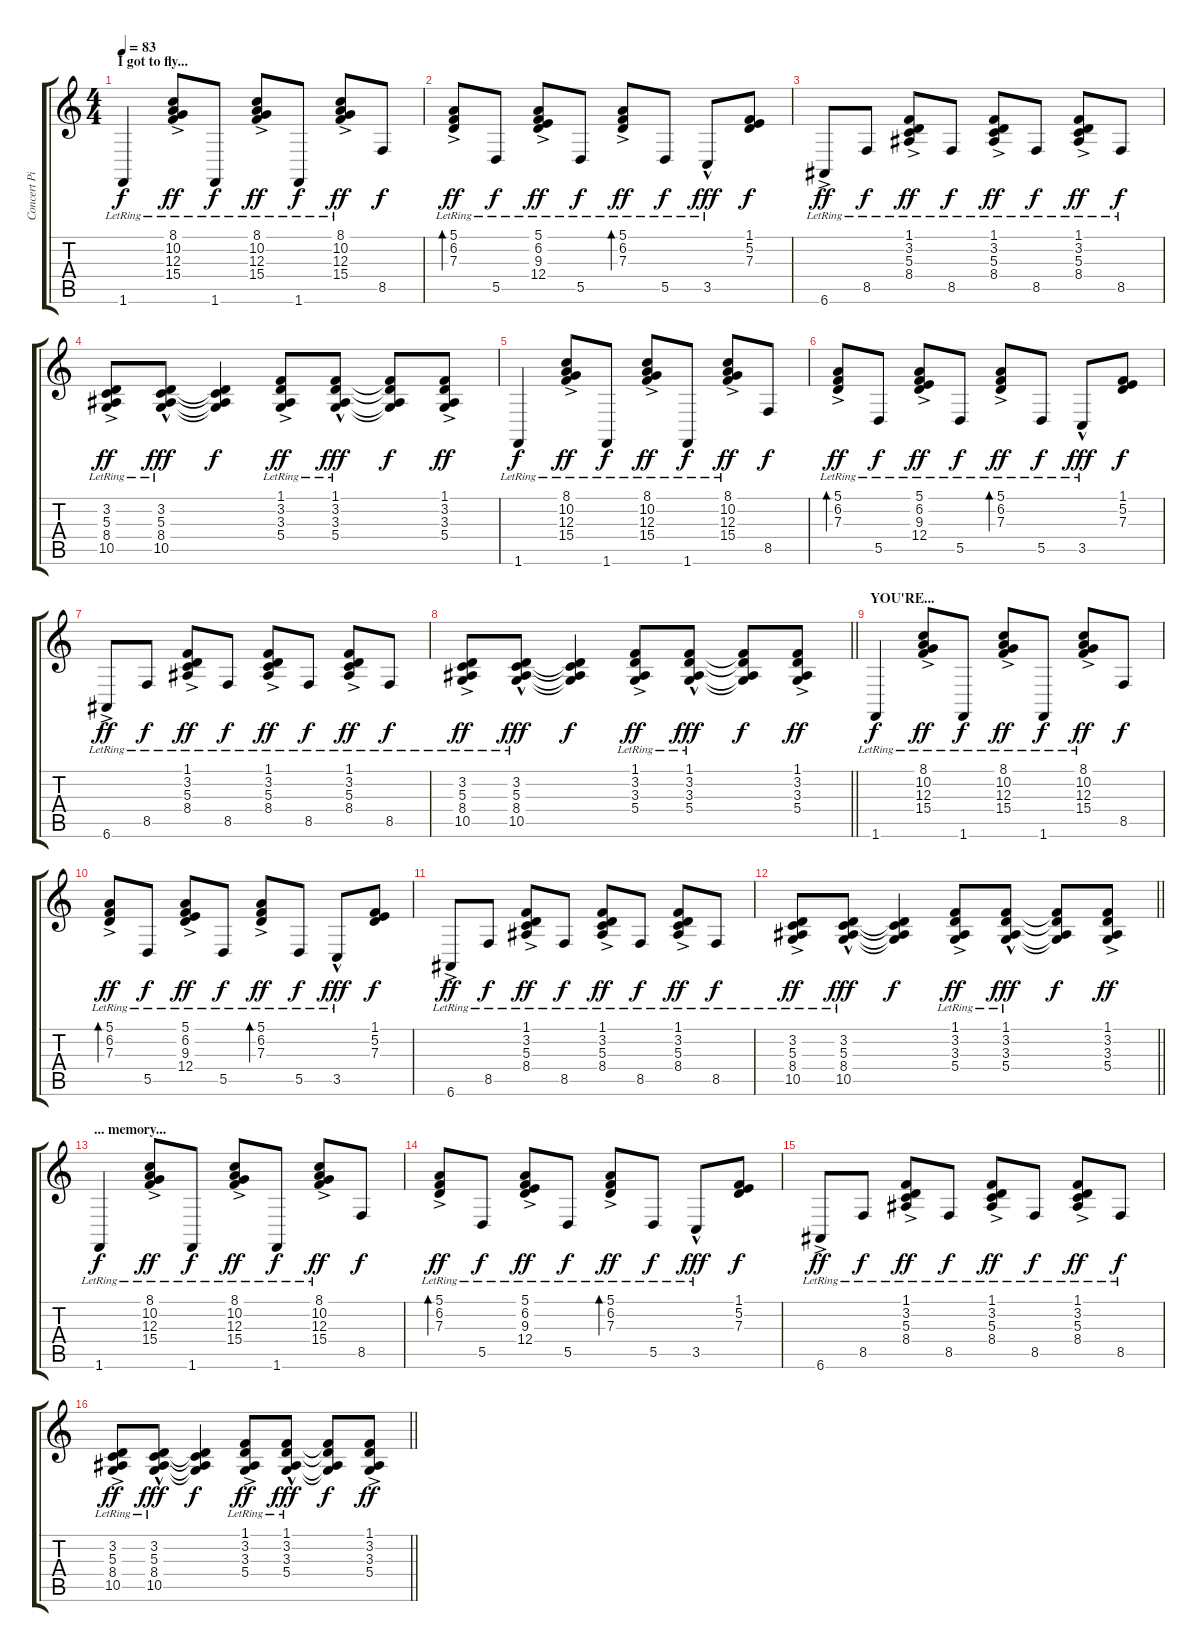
\track ("Concert Piano R (Mick)" "Concert Pi") {instrument brightacousticpiano}
\staff {score tabs}
\tuning (E4 B3 G3 D3 A2 E2) {hide}
\ts (4 4)
\section ("" "I got to fly...")
\tempo 83
\clef g2
\ks c
1.6{lr}.4{dy f} (8.1{ac lr} 10.2{ac lr} 12.3{ac lr} 15.4{ac lr}).8{dy ff} 1.6{lr}.8{dy f} (8.1{ac lr} 10.2{ac lr} 12.3{ac lr} 15.4{ac lr}).8{dy ff} 1.6{lr}.8{dy f} (8.1{ac lr} 10.2{ac lr} 12.3{ac lr} 15.4{ac lr}).8{dy ff} 8.5.8{dy f} |
(5.1{ac lr} 6.2{ac lr} 7.3{ac lr}).8{bd 120 dy ff} 5.5{lr}.8{dy f} (5.1{ac lr} 6.2{ac lr} 9.3{ac lr} 12.4{ac lr}).8{dy ff} 5.5{lr}.8{dy f} (5.1{ac lr} 6.2{ac lr} 7.3{ac lr}).8{bd 30 dy ff} 5.5{lr}.8{dy f} 3.5{hac lr}.8{dy fff} (1.1 5.2 7.3).8{dy f} |
6.6{ac lr}.8{dy ff} 8.5{lr}.8{dy f} (1.1{ac lr} 3.2{ac lr} 5.3{ac lr} 8.4{ac lr}).8{dy ff} 8.5{lr}.8{dy f} (1.1{ac lr} 3.2{ac lr} 5.3{ac lr} 8.4{ac lr}).8{dy ff} 8.5{lr}.8{dy f} (1.1{ac lr} 3.2{ac lr} 5.3{ac lr} 8.4{ac lr}).8{dy ff} 8.5{lr}.8{dy f} |
(3.2{ac lr} 5.3{ac lr} 8.4{ac lr} 10.5{ac lr}).8{dy ff} (3.2{hac lr} 5.3{hac lr} 8.4{hac lr} 10.5{hac lr}).8{dy fff} (3.2{t} 5.3{t} 8.4{t} 10.5{t}).4{dy f} (1.1{ac lr} 3.2{ac lr} 3.3{ac lr} 5.4{ac lr}).8{dy ff} (1.1{hac lr} 3.2{hac lr} 3.3{hac lr} 5.4{hac lr}).8{dy fff} (1.1{t} 3.2{t} 3.3{t} 5.4{t}).8{dy f} (1.1{ac} 3.2{ac} 3.3{ac} 5.4{ac}).8{dy ff} |
1.6{lr}.4{dy f} (8.1{ac lr} 10.2{ac lr} 12.3{ac lr} 15.4{ac lr}).8{dy ff} 1.6{lr}.8{dy f} (8.1{ac lr} 10.2{ac lr} 12.3{ac lr} 15.4{ac lr}).8{dy ff} 1.6{lr}.8{dy f} (8.1{ac lr} 10.2{ac lr} 12.3{ac lr} 15.4{ac lr}).8{dy ff} 8.5.8{dy f} |
(5.1{ac lr} 6.2{ac lr} 7.3{ac lr}).8{bd 120 dy ff} 5.5{lr}.8{dy f} (5.1{ac lr} 6.2{ac lr} 9.3{ac lr} 12.4{ac lr}).8{dy ff} 5.5{lr}.8{dy f} (5.1{ac lr} 6.2{ac lr} 7.3{ac lr}).8{bd 30 dy ff} 5.5{lr}.8{dy f} 3.5{hac lr}.8{dy fff} (1.1 5.2 7.3).8{dy f} |
6.6{ac lr}.8{dy ff} 8.5{lr}.8{dy f} (1.1{ac lr} 3.2{ac lr} 5.3{ac lr} 8.4{ac lr}).8{dy ff} 8.5{lr}.8{dy f} (1.1{ac lr} 3.2{ac lr} 5.3{ac lr} 8.4{ac lr}).8{dy ff} 8.5{lr}.8{dy f} (1.1{ac lr} 3.2{ac lr} 5.3{ac lr} 8.4{ac lr}).8{dy ff} 8.5{lr}.8{dy f} |
\barLineRight lightlight
(3.2{ac lr} 5.3{ac lr} 8.4{ac lr} 10.5{ac lr}).8{dy ff} (3.2{hac lr} 5.3{hac lr} 8.4{hac lr} 10.5{hac lr}).8{dy fff} (3.2{t} 5.3{t} 8.4{t} 10.5{t}).4{dy f} (1.1{ac lr} 3.2{ac lr} 3.3{ac lr} 5.4{ac lr}).8{dy ff} (1.1{hac lr} 3.2{hac lr} 3.3{hac lr} 5.4{hac lr}).8{dy fff} (1.1{t} 3.2{t} 3.3{t} 5.4{t}).8{dy f} (1.1{ac} 3.2{ac} 3.3{ac} 5.4{ac}).8{dy ff} |
\section ("" "YOU'RE...")
1.6{lr}.4{dy f} (8.1{ac lr} 10.2{ac lr} 12.3{ac lr} 15.4{ac lr}).8{dy ff} 1.6{lr}.8{dy f} (8.1{ac lr} 10.2{ac lr} 12.3{ac lr} 15.4{ac lr}).8{dy ff} 1.6{lr}.8{dy f} (8.1{ac lr} 10.2{ac lr} 12.3{ac lr} 15.4{ac lr}).8{dy ff} 8.5.8{dy f} |
(5.1{ac lr} 6.2{ac lr} 7.3{ac lr}).8{bd 120 dy ff} 5.5{lr}.8{dy f} (5.1{ac lr} 6.2{ac lr} 9.3{ac lr} 12.4{ac lr}).8{dy ff} 5.5{lr}.8{dy f} (5.1{ac lr} 6.2{ac lr} 7.3{ac lr}).8{bd 30 dy ff} 5.5{lr}.8{dy f} 3.5{hac lr}.8{dy fff} (1.1 5.2 7.3).8{dy f} |
6.6{ac lr}.8{dy ff} 8.5{lr}.8{dy f} (1.1{ac lr} 3.2{ac lr} 5.3{ac lr} 8.4{ac lr}).8{dy ff} 8.5{lr}.8{dy f} (1.1{ac lr} 3.2{ac lr} 5.3{ac lr} 8.4{ac lr}).8{dy ff} 8.5{lr}.8{dy f} (1.1{ac lr} 3.2{ac lr} 5.3{ac lr} 8.4{ac lr}).8{dy ff} 8.5{lr}.8{dy f} |
\barLineRight lightlight
(3.2{ac lr} 5.3{ac lr} 8.4{ac lr} 10.5{ac lr}).8{dy ff} (3.2{hac lr} 5.3{hac lr} 8.4{hac lr} 10.5{hac lr}).8{dy fff} (3.2{t} 5.3{t} 8.4{t} 10.5{t}).4{dy f} (1.1{ac lr} 3.2{ac lr} 3.3{ac lr} 5.4{ac lr}).8{dy ff} (1.1{hac lr} 3.2{hac lr} 3.3{hac lr} 5.4{hac lr}).8{dy fff} (1.1{t} 3.2{t} 3.3{t} 5.4{t}).8{dy f} (1.1{ac} 3.2{ac} 3.3{ac} 5.4{ac}).8{dy ff} |
\section ("" "... memory...")
1.6{lr}.4{dy f} (8.1{ac lr} 10.2{ac lr} 12.3{ac lr} 15.4{ac lr}).8{dy ff} 1.6{lr}.8{dy f} (8.1{ac lr} 10.2{ac lr} 12.3{ac lr} 15.4{ac lr}).8{dy ff} 1.6{lr}.8{dy f} (8.1{ac lr} 10.2{ac lr} 12.3{ac lr} 15.4{ac lr}).8{dy ff} 8.5.8{dy f} |
(5.1{ac lr} 6.2{ac lr} 7.3{ac lr}).8{bd 120 dy ff} 5.5{lr}.8{dy f} (5.1{ac lr} 6.2{ac lr} 9.3{ac lr} 12.4{ac lr}).8{dy ff} 5.5{lr}.8{dy f} (5.1{ac lr} 6.2{ac lr} 7.3{ac lr}).8{bd 30 dy ff} 5.5{lr}.8{dy f} 3.5{hac lr}.8{dy fff} (1.1 5.2 7.3).8{dy f} |
6.6{ac lr}.8{dy ff} 8.5{lr}.8{dy f} (1.1{ac lr} 3.2{ac lr} 5.3{ac lr} 8.4{ac lr}).8{dy ff} 8.5{lr}.8{dy f} (1.1{ac lr} 3.2{ac lr} 5.3{ac lr} 8.4{ac lr}).8{dy ff} 8.5{lr}.8{dy f} (1.1{ac lr} 3.2{ac lr} 5.3{ac lr} 8.4{ac lr}).8{dy ff} 8.5{lr}.8{dy f} |
\barLineRight lightlight
(3.2{ac lr} 5.3{ac lr} 8.4{ac lr} 10.5{ac lr}).8{dy ff} (3.2{hac lr} 5.3{hac lr} 8.4{hac lr} 10.5{hac lr}).8{dy fff} (3.2{t} 5.3{t} 8.4{t} 10.5{t}).4{dy f} (1.1{ac lr} 3.2{ac lr} 3.3{ac lr} 5.4{ac lr}).8{dy ff} (1.1{hac lr} 3.2{hac lr} 3.3{hac lr} 5.4{hac lr}).8{dy fff} (1.1{t} 3.2{t} 3.3{t} 5.4{t}).8{dy f} (1.1{ac} 3.2{ac} 3.3{ac} 5.4{ac}).8{dy ff}
